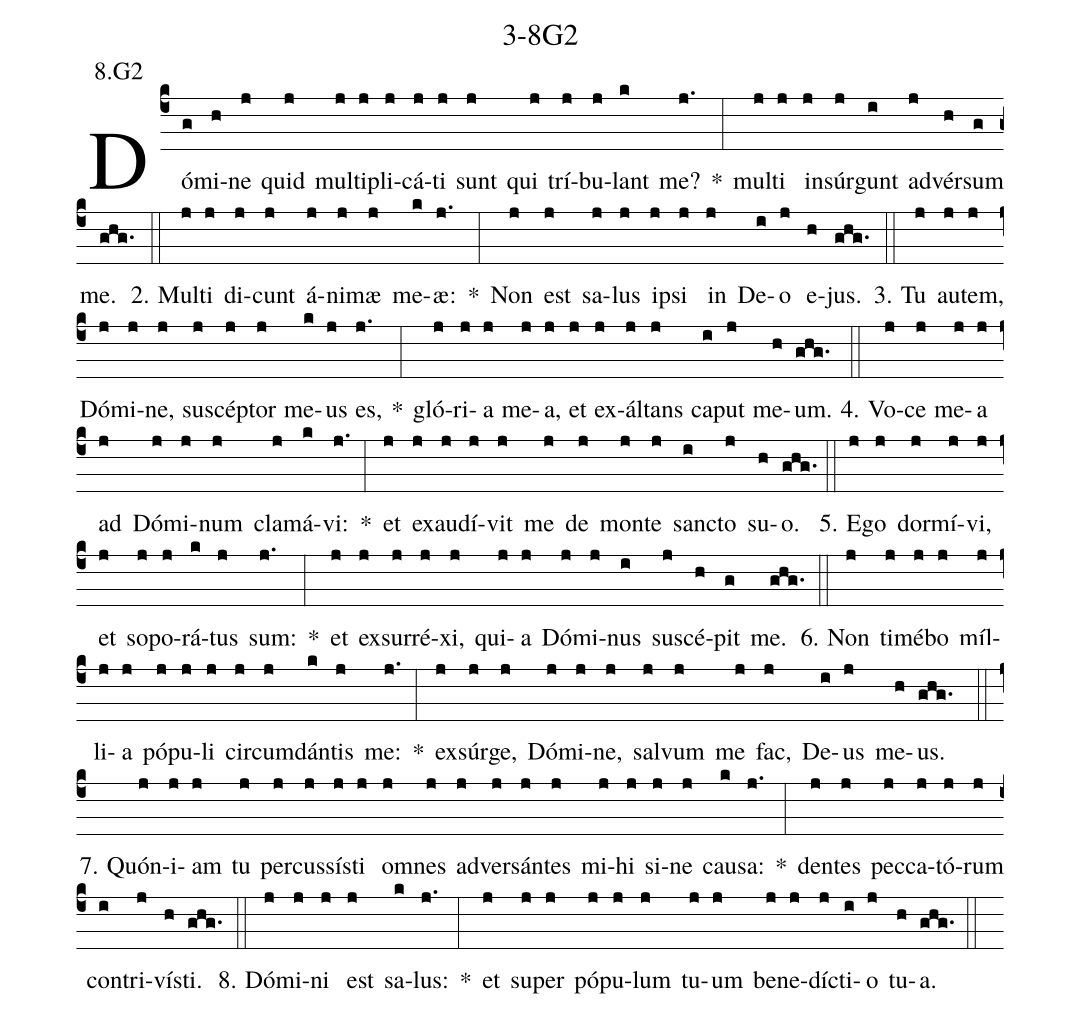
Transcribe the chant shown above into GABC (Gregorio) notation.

name: 3-8G2;
annotation: 8.G2;
%%
(c4)Dó(g)mi(h)ne(j) quid(j) mul(j)ti(j)pli(j)cá(j)ti(j) sunt(j) qui(j) trí(j)bu(j)lant(k) me?(j.) *(:) mul(j)ti(j) in(j)súr(j)gunt(i) ad(j)vér(h)sum(g) me.(ghg.) (::)
2. Mul(j)ti(j) di(j)cunt(j) á(j)ni(j)mæ(j) me(k)æ:(j.) *(:) Non(j) est(j) sa(j)lus(j) ip(j)si(j) in(j) De(i)o(j) e(h)jus.(ghg.) (::)
3. Tu(j) au(j)tem,(j) Dó(j)mi(j)ne,(j) su(j)scép(j)tor(j) me(k)us(j) es,(j.) *(:) gló(j)ri(j)a(j) me(j)a,(j) et(j) ex(j)ál(j)tans(j) ca(i)put(j) me(h)um.(ghg.) (::)
4. Vo(j)ce(j) me(j)a(j) ad(j) Dó(j)mi(j)num(j) cla(j)má(k)vi:(j.) *(:) et(j) ex(j)au(j)dí(j)vit(j) me(j) de(j) mon(j)te(j) sanc(i)to(j) su(h)o.(ghg.) (::)
5. E(j)go(j) dor(j)mí(j)vi,(j) et(j) so(j)po(j)rá(k)tus(j) sum:(j.) *(:) et(j) ex(j)sur(j)ré(j)xi,(j) qui(j)a(j) Dó(j)mi(j)nus(i) su(j)scé(h)pit(g) me.(ghg.) (::)
6. Non(j) ti(j)mé(j)bo(j) míl(j)li(j)a(j) pó(j)pu(j)li(j) cir(j)cum(j)dán(k)tis(j) me:(j.) *(:) ex(j)súr(j)ge,(j) Dó(j)mi(j)ne,(j) sal(j)vum(j) me(j) fac,(j) De(i)us(j) me(h)us.(ghg.) (::)
7. Quón(j)i(j)am(j) tu(j) per(j)cus(j)sís(j)ti(j) om(j)nes(j) ad(j)ver(j)sán(j)tes(j) mi(j)hi(j) si(j)ne(j) cau(k)sa:(j.) *(:) den(j)tes(j) pec(j)ca(j)tó(j)rum(j) con(i)tri(j)vís(h)ti.(ghg.) (::)
8. Dó(j)mi(j)ni(j) est(j) sa(k)lus:(j.) *(:) et(j) su(j)per(j) pó(j)pu(j)lum(j) tu(j)um(j) be(j)ne(j)díc(j)ti(i)o(j) tu(h)a.(ghg.) (::)
